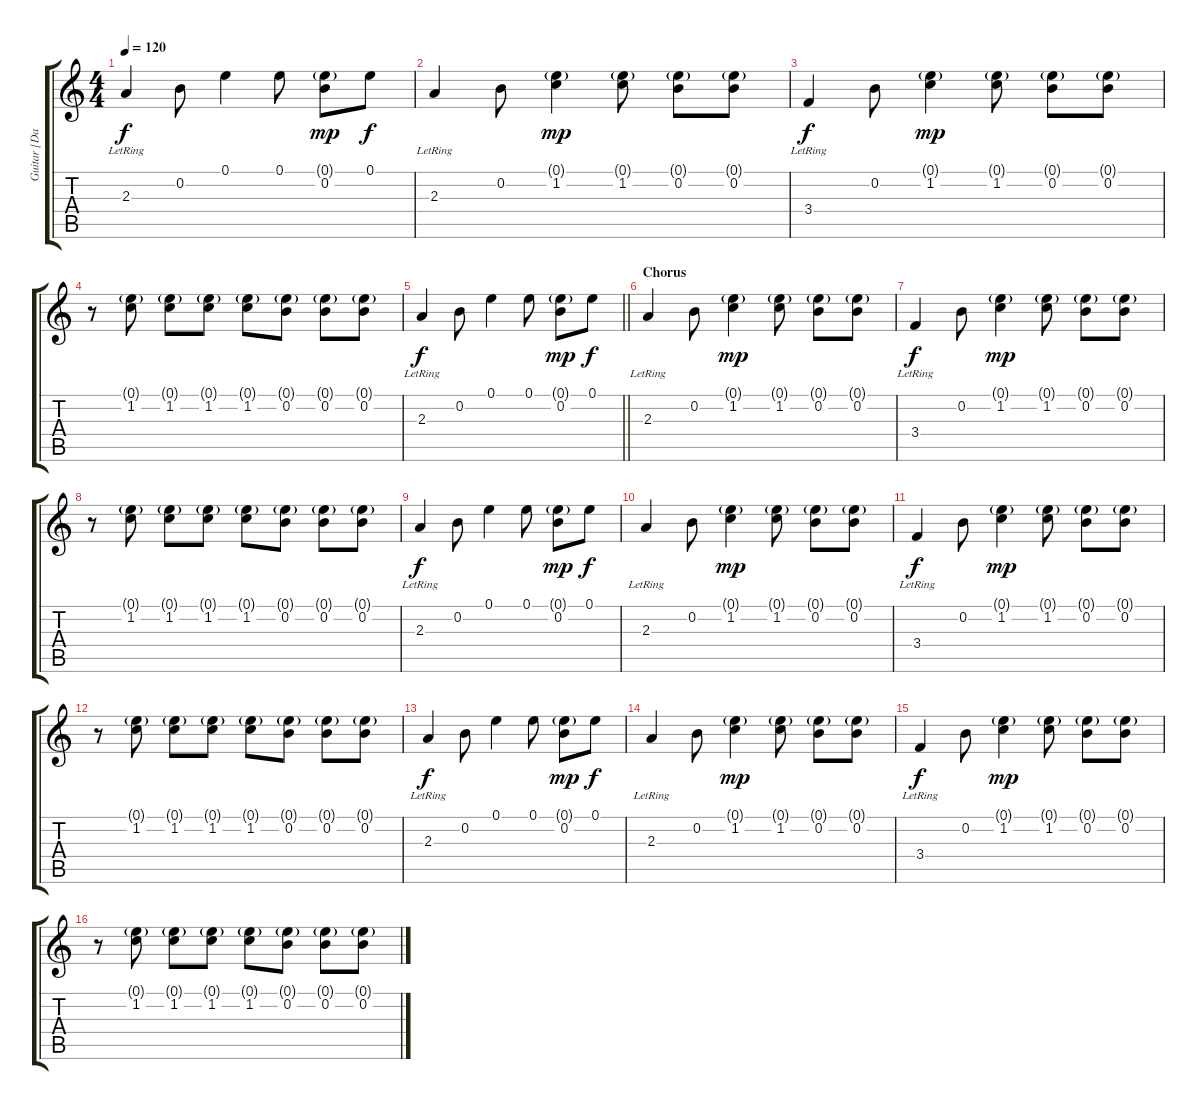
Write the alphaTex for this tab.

\track ("Guitar [Daniel Ash]" "Guitar [Da") {instrument electricguitarclean}
\staff {score tabs}
\tuning (E4 B3 G3 D3 A2 E2) {hide}
\ts (4 4)
\tempo 120
\clef g2
\ks c
2.3{lr}.4{dy f} 0.2.8 0.1.4 0.1.8 (0.1{g} 0.2).8{dy mp} 0.1.8{dy f} |
2.3{lr}.4 0.2.8 (0.1{g} 1.2).4{dy mp} (0.1{g} 1.2).8 (0.1{g} 0.2).8 (0.1{g} 0.2).8 |
3.4{lr}.4{dy f} 0.2.8 (0.1{g} 1.2).4{dy mp} (0.1{g} 1.2).8 (0.1{g} 0.2).8 (0.1{g} 0.2).8 |
r.8 (0.1{g} 1.2).8 (0.1{g} 1.2).8 (0.1{g} 1.2).8 (0.1{g} 1.2).8 (0.1{g} 0.2).8 (0.1{g} 0.2).8 (0.1{g} 0.2).8 |
\barLineRight lightlight
2.3{lr}.4{dy f} 0.2.8 0.1.4 0.1.8 (0.1{g} 0.2).8{dy mp} 0.1.8{dy f} |
\section ("" "Chorus")
2.3{lr}.4 0.2.8 (0.1{g} 1.2).4{dy mp} (0.1{g} 1.2).8 (0.1{g} 0.2).8 (0.1{g} 0.2).8 |
3.4{lr}.4{dy f} 0.2.8 (0.1{g} 1.2).4{dy mp} (0.1{g} 1.2).8 (0.1{g} 0.2).8 (0.1{g} 0.2).8 |
r.8 (0.1{g} 1.2).8 (0.1{g} 1.2).8 (0.1{g} 1.2).8 (0.1{g} 1.2).8 (0.1{g} 0.2).8 (0.1{g} 0.2).8 (0.1{g} 0.2).8 |
2.3{lr}.4{dy f} 0.2.8 0.1.4 0.1.8 (0.1{g} 0.2).8{dy mp} 0.1.8{dy f} |
2.3{lr}.4 0.2.8 (0.1{g} 1.2).4{dy mp} (0.1{g} 1.2).8 (0.1{g} 0.2).8 (0.1{g} 0.2).8 |
3.4{lr}.4{dy f} 0.2.8 (0.1{g} 1.2).4{dy mp} (0.1{g} 1.2).8 (0.1{g} 0.2).8 (0.1{g} 0.2).8 |
r.8 (0.1{g} 1.2).8 (0.1{g} 1.2).8 (0.1{g} 1.2).8 (0.1{g} 1.2).8 (0.1{g} 0.2).8 (0.1{g} 0.2).8 (0.1{g} 0.2).8 |
2.3{lr}.4{dy f} 0.2.8 0.1.4 0.1.8 (0.1{g} 0.2).8{dy mp} 0.1.8{dy f} |
2.3{lr}.4 0.2.8 (0.1{g} 1.2).4{dy mp} (0.1{g} 1.2).8 (0.1{g} 0.2).8 (0.1{g} 0.2).8 |
3.4{lr}.4{dy f} 0.2.8 (0.1{g} 1.2).4{dy mp} (0.1{g} 1.2).8 (0.1{g} 0.2).8 (0.1{g} 0.2).8 |
r.8 (0.1{g} 1.2).8 (0.1{g} 1.2).8 (0.1{g} 1.2).8 (0.1{g} 1.2).8 (0.1{g} 0.2).8 (0.1{g} 0.2).8 (0.1{g} 0.2).8
